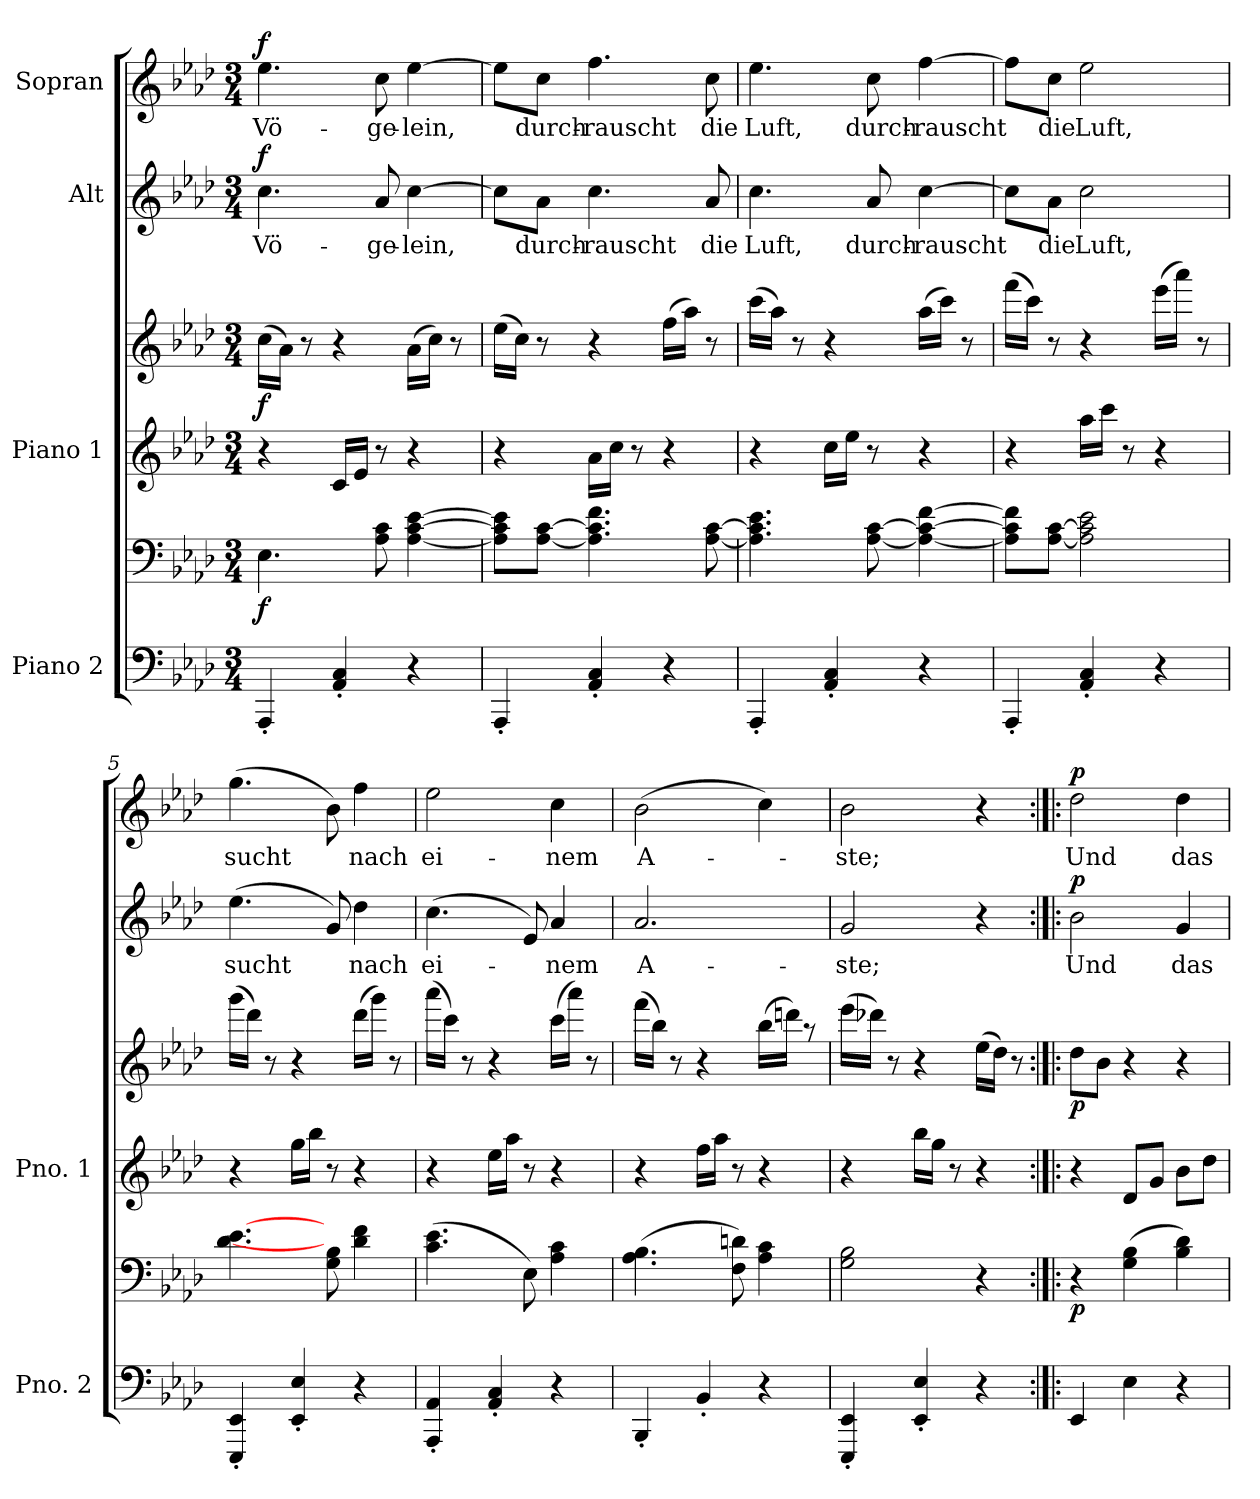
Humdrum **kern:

**kern	**kern	**dynam	**kern	**kern	**dynam	**kern	**text	**dynam	**kern	**text	**dynam
*part4	*part4	*part4	*part3	*part3	*part3	*part2	*part2	*part2	*part1	*part1	*part1
*staff6	*staff5	*staff5/6	*staff4	*staff3	*staff3/4	*staff2	*staff2	*staff2	*staff1	*staff1	*staff1
*I"Piano 2	*	*	*I"Piano 1	*	*	*I"Alt	*	*	*I"Sopran	*	*
*I'Pno. 2	*	*	*I'Pno. 1	*	*	*	*	*	*	*	*
*clefF4	*clefF4	*	*clefG2	*clefG2	*	*clefG2	*	*	*clefG2	*	*
*k[b-e-a-d-]	*k[b-e-a-d-]	*	*k[b-e-a-d-]	*k[b-e-a-d-]	*	*k[b-e-a-d-]	*	*	*k[b-e-a-d-]	*	*
*A-:	*A-:	*	*A-:	*A-:	*	*A-:	*	*	*A-:	*	*
*M3/4	*M3/4	*	*M3/4	*M3/4	*	*M3/4	*	*	*M3/4	*	*
=1	=1	=1	=1	=1	=1	=1	=1	=1	=1	=1	=1
!	!	!LO:DY:b	!	!	!LO:DY:b	!	!	!LO:DY:a	!	!	!LO:DY:a
4AAA-'</	4.E-\	f	4r	(16cc\LL	f	4.cc\	Vö-	f	4.ee-\	Vö-	f
.	.	.	.	16a-\JJ)	.	.	.	.	.	.	.
.	.	.	.	8r	.	.	.	.	.	.	.
4AA-/'< 4C/'<	.	.	16c/LL	4r	.	.	.	.	.	.	.
.	.	.	16e-/JJ	.	.	.	.	.	.	.	.
.	8A-\ 8c\	.	8r	.	.	8a-/	-ge-	.	8cc\	-ge-	.
4r	[4A-\ [4c\ [4e-\	.	4r	(16a-\LL	.	[4cc\	-lein,	.	[4ee-\	-lein,	.
.	.	.	.	16cc\JJ)	.	.	.	.	.	.	.
.	.	.	.	8r	.	.	.	.	.	.	.
=2	=2	=2	=2	=2	=2	=2	=2	=2	=2	=2	=2
4AAA-'</	8A-]\ 8c]\ 8e-]\L	.	4r	(16ee-\LL	.	8cc\L]	.	.	8ee-\L]	.	.
.	.	.	.	16cc\JJ)	.	.	.	.	.	.	.
.	[8A-\ [8c\J	.	.	8r	.	8a-\J	durch-	.	8cc\J	durch-	.
4AA-/'< 4C/'<	4.A-\] 4.c\] 4.f\	.	16a-\LL	4r	.	4.cc\	-rauscht	.	4.ff\	-rauscht	.
.	.	.	16cc\JJ	.	.	.	.	.	.	.	.
.	.	.	8r	.	.	.	.	.	.	.	.
4r	.	.	4r	(16ff\LL	.	.	.	.	.	.	.
.	.	.	.	16aa-\JJ)	.	.	.	.	.	.	.
.	[8A-\ [8c\	.	.	8r	.	8a-/	die	.	8cc\	die	.
=3	=3	=3	=3	=3	=3	=3	=3	=3	=3	=3	=3
4AAA-'</	4.A-\] 4.c\] 4.e-\	.	4r	(16ccc\LL	.	4.cc\	Luft,	.	4.ee-\	Luft,	.
.	.	.	.	16aa-\JJ)	.	.	.	.	.	.	.
.	.	.	.	8r	.	.	.	.	.	.	.
4AA-/'< 4C/'<	.	.	16cc\LL	4r	.	.	.	.	.	.	.
.	.	.	16ee-\JJ	.	.	.	.	.	.	.	.
.	[8A-\ [8c\	.	8r	.	.	8a-/	durch-	.	8cc\	durch-	.
4r	4A-\_ 4c\_ [4f\	.	4r	(16aa-\LL	.	[4cc\	-rauscht	.	[4ff\	-rauscht	.
.	.	.	.	16ccc\JJ)	.	.	.	.	.	.	.
.	.	.	.	8r	.	.	.	.	.	.	.
!!LO:LB:g=z
=4	=4	=4	=4	=4	=4	=4	=4	=4	=4	=4	=4
4AAA-'</	8A-]\ 8c]\ 8f]\L	.	4r	(16fff\LL	.	8cc\L]	.	.	8ff\L]	.	.
.	.	.	.	16ccc\JJ)	.	.	.	.	.	.	.
.	[8A-\ [8c\J	.	.	8r	.	8a-\J	die	.	8cc\J	die	.
4AA-/'< 4C/'<	2A-\] 2c\] 2e-\	.	16aa-\LL	4r	.	2cc\	Luft,	.	2ee-\	Luft,	.
.	.	.	16ccc\JJ	.	.	.	.	.	.	.	.
.	.	.	8r	.	.	.	.	.	.	.	.
4r	.	.	4r	(16eee-\LL	.	.	.	.	.	.	.
.	.	.	.	16aaa-\JJ)	.	.	.	.	.	.	.
.	.	.	.	8r	.	.	.	.	.	.	.
=5	=5	=5	=5	=5	=5	=5	=5	=5	=5	=5	=5
4EEE-/'< 4EE-/'<	[4.d-\ [4.e-\	.	4r	(16ggg\LL	.	(4.ee-\	sucht	.	(4.gg\	sucht	.
.	.	.	.	16ddd-\JJ)	.	.	.	.	.	.	.
.	.	.	.	8r	.	.	.	.	.	.	.
4EE-/'< 4E-/'<	.	.	16gg\LL	4r	.	.	.	.	.	.	.
.	.	.	16bb-\JJ	.	.	.	.	.	.	.	.
.	8G\ 8B-\	.	8r	.	.	8g/)	.	.	8b-\)	.	.
4r	4d-\ 4f\	.	4r	(16ddd-\LL	.	4dd-\	nach	.	4ff\	nach	.
.	.	.	.	16ggg\JJ)	.	.	.	.	.	.	.
.	.	.	.	8r	.	.	.	.	.	.	.
=6	=6	=6	=6	=6	=6	=6	=6	=6	=6	=6	=6
4AAA-/'< 4AA-/'<	(4.c\ 4.e-\	.	4r	(16aaa-\LL	.	(4.cc\	ei-	.	2ee-\	ei-	.
.	.	.	.	16ccc\JJ)	.	.	.	.	.	.	.
.	.	.	.	8r	.	.	.	.	.	.	.
4AA-/'< 4C/'<	.	.	16ee-\LL	4r	.	.	.	.	.	.	.
.	.	.	16aa-\JJ	.	.	.	.	.	.	.	.
.	8E-\)	.	8r	.	.	8e-/)	.	.	.	.	.
4r	4A-\ 4c\	.	4r	(16ccc\LL	.	4a-/	-nem	.	4cc\	-nem	.
.	.	.	.	16aaa-\JJ)	.	.	.	.	.	.	.
.	.	.	.	8r	.	.	.	.	.	.	.
=7	=7	=7	=7	=7	=7	=7	=7	=7	=7	=7	=7
4BBB-'</	(4.A-\ 4.B-\	.	4r	(16fff\LL	.	2.a-/	A-	.	(2b-\	A-	.
.	.	.	.	16bb-\JJ)	.	.	.	.	.	.	.
.	.	.	.	8r	.	.	.	.	.	.	.
4BB-'</	.	.	16ff\LL	4r	.	.	.	.	.	.	.
.	.	.	16aa-\JJ	.	.	.	.	.	.	.	.
.	8F\ 8dn\)	.	8r	.	.	.	.	.	.	.	.
4r	4A-\ 4c\	.	4r	(16bb-\LL	.	.	.	.	4cc\)	.	.
.	.	.	.	16dddn\JJ)	.	.	.	.	.	.	.
.	.	.	.	8rgg	.	.	.	.	.	.	.
=8	=8	=8	=8	=8	=8	=8	=8	=8	=8	=8	=8
4EEE-/'< 4EE-/'<	2G\ 2B-\	.	4r	(16eee-\LL	.	2g/	-ste;	.	2b-\	-ste;	.
.	.	.	.	16ddd-X\JJ)	.	.	.	.	.	.	.
.	.	.	.	8r	.	.	.	.	.	.	.
4EE-/'< 4E-/'<	.	.	16bb-\LL	4r	.	.	.	.	.	.	.
.	.	.	16gg\JJ	.	.	.	.	.	.	.	.
.	.	.	8r	.	.	.	.	.	.	.	.
4r	4r	.	4r	(16ee-\LL	.	4r	.	.	4r	.	.
.	.	.	.	16dd-\JJ)	.	.	.	.	.	.	.
.	.	.	.	8r	.	.	.	.	.	.	.
!!LO:PB:g=z
=9:|!|:	=9:|!|:	=9:|!|:	=9:|!|:	=9:|!|:	=9:|!|:	=9:|!|:	=9:|!|:	=9:|!|:	=9:|!|:	=9:|!|:	=9:|!|:
!	!	!LO:DY:b	!	!	!LO:DY:b	!	!	!LO:DY:a	!	!	!LO:DY:a
4EE-/	4r	p	4r	(8dd-\L	p	2b-\	Und	p	2dd-\	Und	p
.	.	.	.	8b-\J	.	.	.	.	.	.	.
4E-\	(4G\ 4B-\	.	8d-/L	4r	.	.	.	.	.	.	.
.	.	.	8g/J	.	.	.	.	.	.	.	.
4r	4B-\ 4d-\)	.	8b-\L	4r	.	4g/	das	.	4dd-\	das	.
.	.	.	8dd-\J)	.	.	.	.	.	.	.	.
=	=	=	=	=	=	=	=	=	=	=	=
*-	*-	*-	*-	*-	*-	*-	*-	*-	*-	*-	*-
